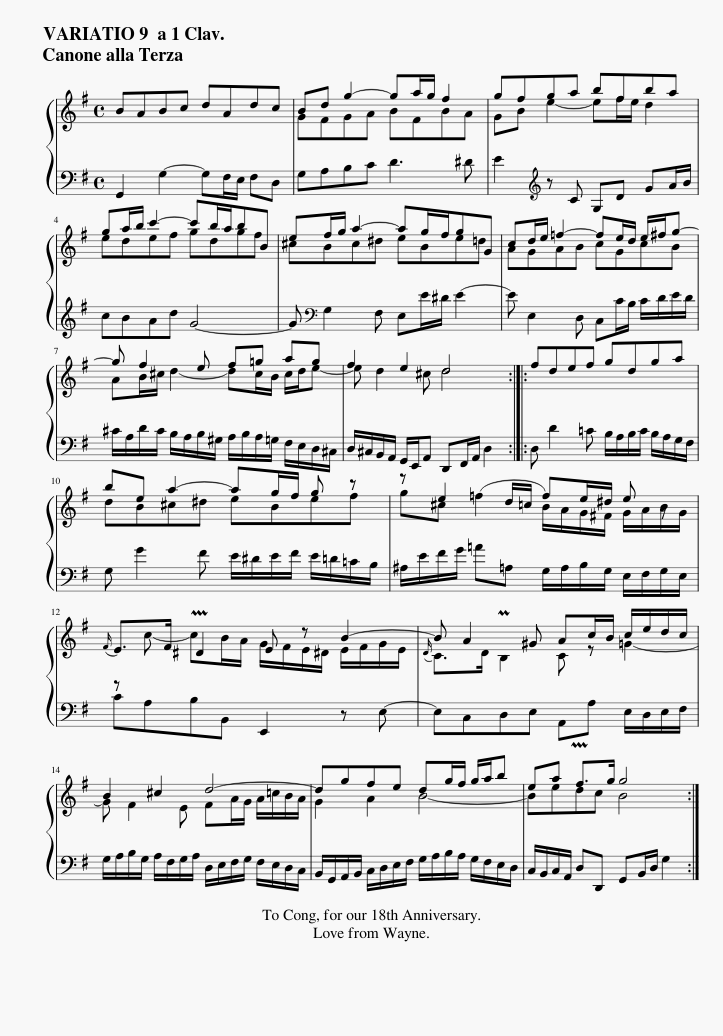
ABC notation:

X:1
%%score { ( 1 3 4 ) | 2 }
L:1/8
Q:1/4=80
M:4/4
I:linebreak $
K:G
V:1 treble
V:3 treble
V:4 treble
V:2 bass
V:1
 BABc dAdc | Bd g2- ga/g/ f2 | gfga bfba |$ ga/b/ c'2- c'b/a/bB | ^cBc^d eBe=d | %5
 cd/e/ =f2- fe/d/ e/^f/g- |$ g f2 e f=g ag | f2 e2 d4 :: fdef gdga |$ be a2- ag/f/ g z | %10
 z e2 d/=c/ B/A/G/^F/ G/A/B/G/ |${F} E>F P^D2 E z B2- | B A2 ^G Ac/B/ c/e/d/c/ |$ B2 ^c2 d4- | dgfe dg/f/ g/a/b | %15
 ea Pf>g g4 :| %16
V:2
 G,,2 G,2- G,F,/E,/ F,D, | G,A,B,C D3 ^D | E2[K:treble] z C G,D GA/B/ |$ cBAd G4- | G[K:bass] G,2 F, E,E/^D/ E2- | %5
 E E,2 D, C,C/B,/ C/D/E/D/ |$ ^C/A,/D/C/ B,/A,/B,/^G,/ A,/B,/A,/=G,/ F,/E,/D,/^C,/ | D,/^C,/B,,/A,,/ G,,/E,,/A,, D,,F,,/A,,/ D,2 :: D, D2 =C B,/A,/B,/C/ B,/A,/G,/F,/ |$ G, G2 F E/^D/E/F/ E/=D/=C/B,/ | %10
 ^A,/E/F/G/ =A=A, G,/A,/B,/G,/ E,/F,/G,/E,/ |$ CA,B,B,, E,,2 z E,- | E,C,D,E, A,,A, E,/D,/E,/F,/ |$ G,/A,/B,/G,/ A,/F,/G,/A,/ D,/E,/F,/G,/ F,/E,/D,/C,/ | B,,/G,,/A,,/B,,/ C,/D,/E,/F,/ G,/A,/B,/A,/ G,/F,/E,/D,/ | %15
 C,/B,,/C,/A,,/ D,D,, G,,B,,/D,/ G,2 :| %16
V:3
 x8 | GFGA BFBA | GB e2- ef/e/ d2 |$ edef gdgf | ef/g/ a2- ag/f/gG | %5
 AGAB cGcB |$ AB/^c/ d2- dc/B/ c/d/e- | e d2 ^c d4 :: x8 |$ dB^c^d eBef | %10
 g^c =f2- fe/^d/ x z |$ z c- cB/A/ G/F/E/^D/ E/F/G/E/ |{D} C>D PB,2 C z =G2- |$ G F2 E FA/G/ A/=c/B/A/ | G2 A2 B4- | %15
 Bedc B4 :| %16
V:4
 x8 | x8 | x8 |$ x8 | x8 | %5
 x8 |$ x8 | x8 :: x8 |$ x8 | %10
 x6 e x |$ x8 | x8 |$ x8 | x8 | %15
 x8 :| %16
